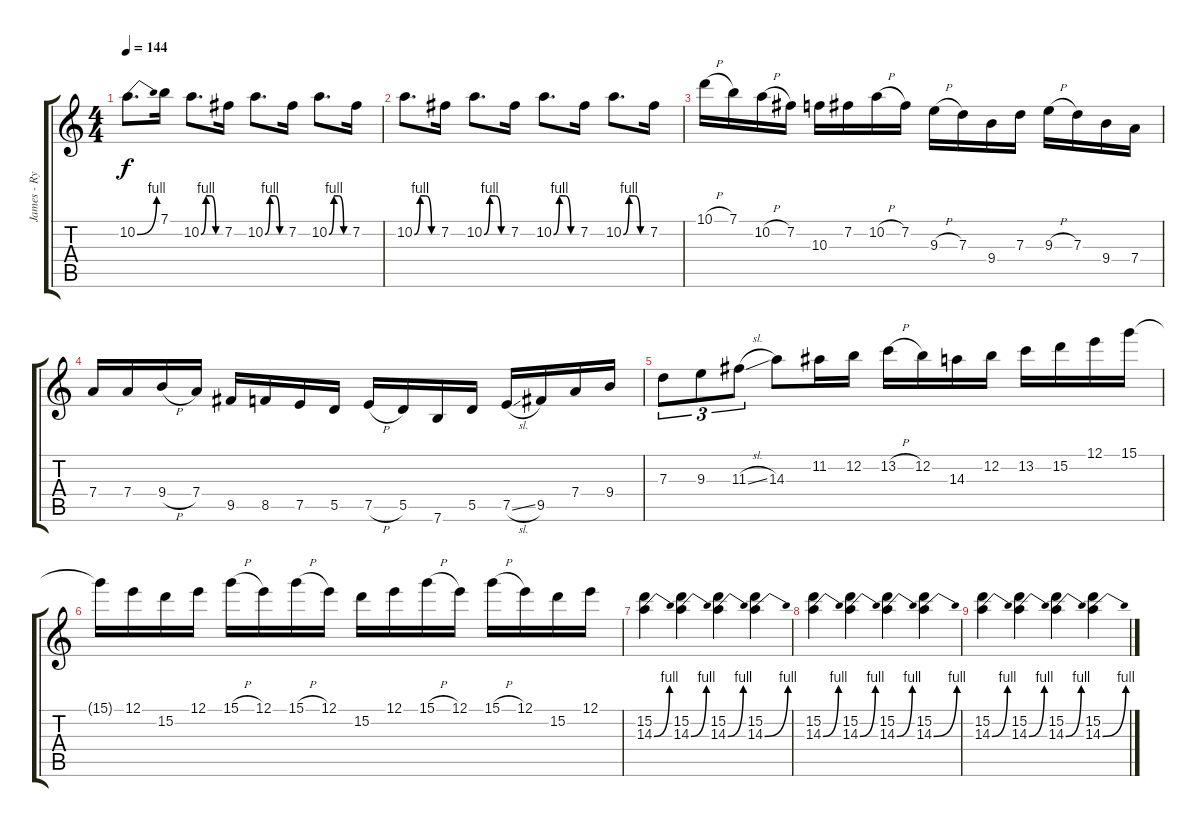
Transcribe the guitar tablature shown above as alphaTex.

\track ("James - Rythme Distortion" "James - Ry") {instrument distortionguitar}
\staff {score tabs}
\tuning (E4 B3 G3 D3 A2 E2) {hide}
\ts (4 4)
\tempo 144
\clef g2
\ks c
10.2{be (bend 0 0 60 4)}.8{d dy f} 7.1.16 10.2{be (custom 0 0 15 4 30 4 45 0 60 0)}.8{d} 7.2.16 10.2{be (custom 0 0 15 4 30 4 45 0 60 0)}.8{d} 7.2.16 10.2{be (custom 0 0 15 4 30 4 45 0 60 0)}.8{d} 7.2.16 |
10.2{be (custom 0 0 15 4 30 4 45 0 60 0)}.8{d} 7.2.16 10.2{be (custom 0 0 15 4 30 4 45 0 60 0)}.8{d} 7.2.16 10.2{be (custom 0 0 15 4 30 4 45 0 60 0)}.8{d} 7.2.16 10.2{be (custom 0 0 15 4 30 4 45 0 60 0)}.8{d} 7.2.16 |
10.1{h}.16 7.1.16 10.2{h}.16 7.2.16 10.3.16 7.2.16 10.2{h}.16 7.2.16 9.3{h}.16 7.3.16 9.4.16 7.3.16 9.3{h}.16 7.3.16 9.4.16 7.4.16 |
7.4.16 7.4.16 9.4{h}.16 7.4.16 9.5.16 8.5.16 7.5.16 5.5.16 7.5{h}.16 5.5.16 7.6.16 5.5.16 7.5{sl}.16 9.5.16 7.4.16 9.4.16 |
7.3.8{tu (3 2)} 9.3.8{tu (3 2)} 11.3{sl}.8{tu (3 2)} 14.3.8 11.2.16 12.2.16 13.2{h}.16 12.2.16 14.3.16 12.2.16 13.2.16 15.2.16 12.1.16 15.1.16 |
15.1{t}.16 12.1.16 15.2.16 12.1.16 15.1{h}.16 12.1.16 15.1{h}.16 12.1.16 15.2.16 12.1.16 15.1{h}.16 12.1.16 15.1{h}.16 12.1.16 15.2.16 12.1.16 |
(15.2 14.3{be (bend 0 0 60 4)}).4 (15.2 14.3{be (bend 0 0 60 4)}).4 (15.2 14.3{be (bend 0 0 60 4)}).4 (15.2 14.3{be (bend 0 0 60 4)}).4 |
(15.2 14.3{be (bend 0 0 60 4)}).4 (15.2 14.3{be (bend 0 0 60 4)}).4 (15.2 14.3{be (bend 0 0 60 4)}).4 (15.2 14.3{be (bend 0 0 60 4)}).4 |
(15.2 14.3{be (bend 0 0 60 4)}).4 (15.2 14.3{be (bend 0 0 60 4)}).4 (15.2 14.3{be (bend 0 0 60 4)}).4 (15.2 14.3{be (bend 0 0 60 4)}).4
